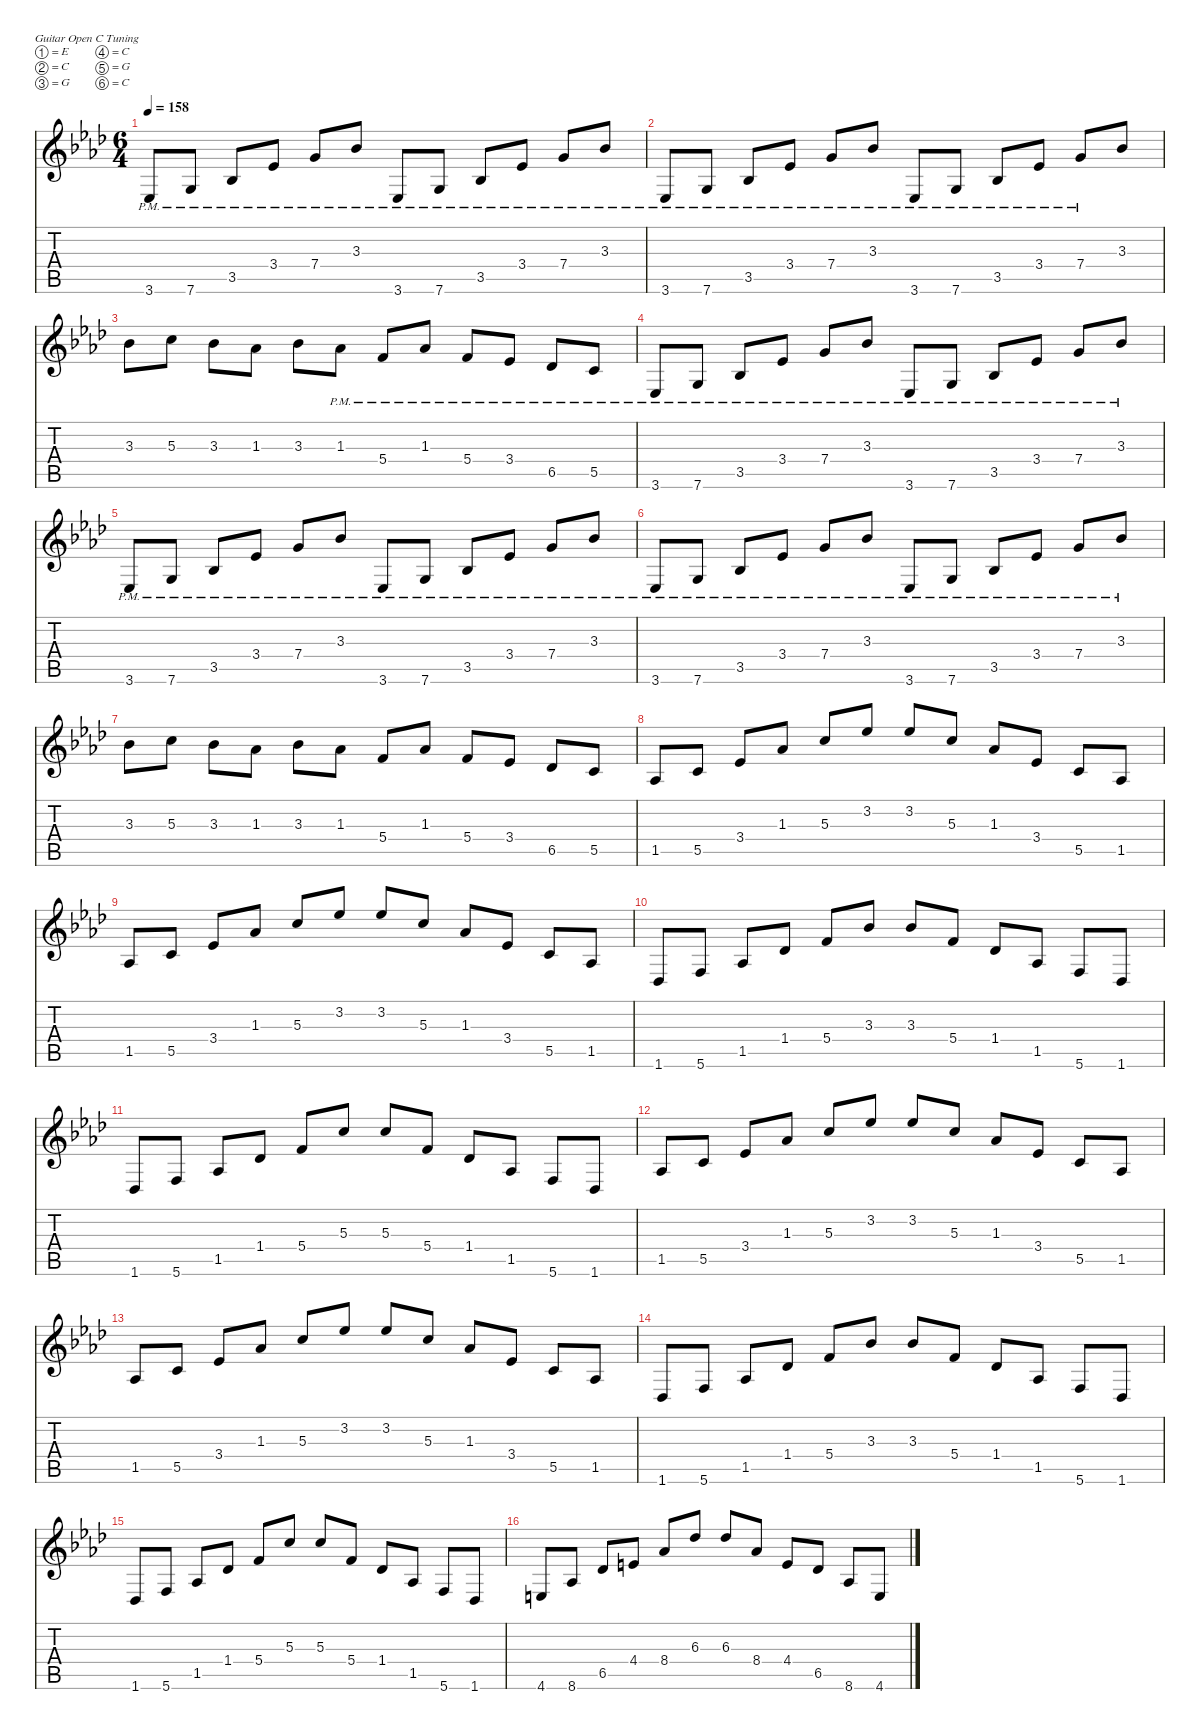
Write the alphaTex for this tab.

\defaultSystemsLayout 4
\hideDynamics
\bracketExtendMode nobrackets
\singleTrackTrackNamePolicy hidden
\multiTrackTrackNamePolicy hidden
\firstSystemTrackNameMode fullname
\firstSystemTrackNameOrientation horizontal
\otherSystemsTrackNameOrientation horizontal
\track ("Guitar 2" "dist.guit.") {instrument distortionguitar}
\staff {score tabs}
\tuning (E4 C4 G3 C3 G2 C2)
\ts (6 4)
\tempo 158
\clef g2
\ks ab
3.6{pm acc b}.8{dy f beam Up} 7.6{pm acc forcenatural}.8{beam Up} 3.5{pm acc b}.8{beam Up} 3.4{pm acc b}.8{beam Up} 7.4{pm acc forcenatural}.8{beam Up} 3.3{pm acc b}.8{beam Up} 3.6{pm acc b}.8{beam Up} 7.6{pm acc forcenatural}.8{beam Up} 3.5{pm acc b}.8{beam Up} 3.4{pm acc b}.8{beam Up} 7.4{pm acc forcenatural}.8{beam Up} 3.3{pm acc b}.8{beam Up} |
3.6{pm acc b}.8{beam Up} 7.6{pm acc forcenatural}.8{beam Up} 3.5{pm acc b}.8{beam Up} 3.4{pm acc b}.8{beam Up} 7.4{pm acc forcenatural}.8{beam Up} 3.3{pm acc b}.8{beam Up} 3.6{pm acc b}.8{beam Up} 7.6{pm acc forcenatural}.8{beam Up} 3.5{pm acc b}.8{beam Up} 3.4{pm acc b}.8{beam Up} 7.4{pm acc forcenatural}.8{beam Up} 3.3{acc b}.8{beam Up} |
3.3{acc b}.8{beam Down} 5.3{acc forcenatural}.8{beam Down} 3.3{acc b}.8{beam Down} 1.3{acc b}.8{beam Down} 3.3{acc b}.8{beam Down} 1.3{pm acc b}.8{beam Down} 5.4{pm acc forcenatural}.8{beam Up} 1.3{pm acc b}.8{beam Up} 5.4{pm acc forcenatural}.8{beam Up} 3.4{pm acc b}.8{beam Up} 6.5{pm acc b}.8{beam Up} 5.5{pm acc forcenatural}.8{beam Up} |
3.6{pm acc b}.8{beam Up} 7.6{pm acc forcenatural}.8{beam Up} 3.5{pm acc b}.8{beam Up} 3.4{pm acc b}.8{beam Up} 7.4{pm acc forcenatural}.8{beam Up} 3.3{pm acc b}.8{beam Up} 3.6{pm acc b}.8{beam Up} 7.6{pm acc forcenatural}.8{beam Up} 3.5{pm acc b}.8{beam Up} 3.4{pm acc b}.8{beam Up} 7.4{pm acc forcenatural}.8{beam Up} 3.3{pm acc b}.8{beam Up} |
3.6{pm acc b}.8{beam Up} 7.6{pm acc forcenatural}.8{beam Up} 3.5{pm acc b}.8{beam Up} 3.4{pm acc b}.8{beam Up} 7.4{pm acc forcenatural}.8{beam Up} 3.3{pm acc b}.8{beam Up} 3.6{pm acc b}.8{beam Up} 7.6{pm acc forcenatural}.8{beam Up} 3.5{pm acc b}.8{beam Up} 3.4{pm acc b}.8{beam Up} 7.4{pm acc forcenatural}.8{beam Up} 3.3{pm acc b}.8{beam Up} |
3.6{pm acc b}.8{beam Up} 7.6{pm acc forcenatural}.8{beam Up} 3.5{pm acc b}.8{beam Up} 3.4{pm acc b}.8{beam Up} 7.4{pm acc forcenatural}.8{beam Up} 3.3{pm acc b}.8{beam Up} 3.6{pm acc b}.8{beam Up} 7.6{pm acc forcenatural}.8{beam Up} 3.5{pm acc b}.8{beam Up} 3.4{pm acc b}.8{beam Up} 7.4{pm acc forcenatural}.8{beam Up} 3.3{pm acc b}.8{beam Up} |
3.3{acc b}.8{beam Down} 5.3{acc forcenatural}.8{beam Down} 3.3{acc b}.8{beam Down} 1.3{acc b}.8{beam Down} 3.3{acc b}.8{beam Down} 1.3{acc b}.8{beam Down} 5.4{acc forcenatural}.8{beam Up} 1.3{acc b}.8{beam Up} 5.4{acc forcenatural}.8{beam Up} 3.4{acc b}.8{beam Up} 6.5{acc b}.8{beam Up} 5.5{acc forcenatural}.8{beam Up} |
1.5{acc b}.8{beam Up} 5.5{acc forcenatural}.8{beam Up} 3.4{acc b}.8{beam Up} 1.3{acc b}.8{beam Up} 5.3{acc forcenatural}.8{beam Up} 3.2{acc b}.8{beam Up} 3.2{acc b}.8{beam Up} 5.3{acc forcenatural}.8{beam Up} 1.3{acc b}.8{beam Up} 3.4{acc b}.8{beam Up} 5.5{acc forcenatural}.8{beam Up} 1.5{acc b}.8{beam Up} |
1.5{acc b}.8{beam Up} 5.5{acc forcenatural}.8{beam Up} 3.4{acc b}.8{beam Up} 1.3{acc b}.8{beam Up} 5.3{acc forcenatural}.8{beam Up} 3.2{acc b}.8{beam Up} 3.2{acc b}.8{beam Up} 5.3{acc forcenatural}.8{beam Up} 1.3{acc b}.8{beam Up} 3.4{acc b}.8{beam Up} 5.5{acc forcenatural}.8{beam Up} 1.5{acc b}.8{beam Up} |
1.6{acc b}.8{beam Up} 5.6{acc forcenatural}.8{beam Up} 1.5{acc b}.8{beam Up} 1.4{acc b}.8{beam Up} 5.4{acc forcenatural}.8{beam Up} 3.3{acc b}.8{beam Up} 3.3{acc b}.8{beam Up} 5.4{acc forcenatural}.8{beam Up} 1.4{acc b}.8{beam Up} 1.5{acc b}.8{beam Up} 5.6{acc forcenatural}.8{beam Up} 1.6{acc b}.8{beam Up} |
1.6{acc b}.8{beam Up} 5.6{acc forcenatural}.8{beam Up} 1.5{acc b}.8{beam Up} 1.4{acc b}.8{beam Up} 5.4{acc forcenatural}.8{beam Up} 5.3{acc forcenatural}.8{beam Up} 5.3{acc forcenatural}.8{beam Up} 5.4{acc forcenatural}.8{beam Up} 1.4{acc b}.8{beam Up} 1.5{acc b}.8{beam Up} 5.6{acc forcenatural}.8{beam Up} 1.6{acc b}.8{beam Up} |
1.5{acc b}.8{beam Up} 5.5{acc forcenatural}.8{beam Up} 3.4{acc b}.8{beam Up} 1.3{acc b}.8{beam Up} 5.3{acc forcenatural}.8{beam Up} 3.2{acc b}.8{beam Up} 3.2{acc b}.8{beam Up} 5.3{acc forcenatural}.8{beam Up} 1.3{acc b}.8{beam Up} 3.4{acc b}.8{beam Up} 5.5{acc forcenatural}.8{beam Up} 1.5{acc b}.8{beam Up} |
1.5{acc b}.8{beam Up} 5.5{acc forcenatural}.8{beam Up} 3.4{acc b}.8{beam Up} 1.3{acc b}.8{beam Up} 5.3{acc forcenatural}.8{beam Up} 3.2{acc b}.8{beam Up} 3.2{acc b}.8{beam Up} 5.3{acc forcenatural}.8{beam Up} 1.3{acc b}.8{beam Up} 3.4{acc b}.8{beam Up} 5.5{acc forcenatural}.8{beam Up} 1.5{acc b}.8{beam Up} |
1.6{acc b}.8{beam Up} 5.6{acc forcenatural}.8{beam Up} 1.5{acc b}.8{beam Up} 1.4{acc b}.8{beam Up} 5.4{acc forcenatural}.8{beam Up} 3.3{acc b}.8{beam Up} 3.3{acc b}.8{beam Up} 5.4{acc forcenatural}.8{beam Up} 1.4{acc b}.8{beam Up} 1.5{acc b}.8{beam Up} 5.6{acc forcenatural}.8{beam Up} 1.6{acc b}.8{beam Up} |
1.6{acc b}.8{beam Up} 5.6{acc forcenatural}.8{beam Up} 1.5{acc b}.8{beam Up} 1.4{acc b}.8{beam Up} 5.4{acc forcenatural}.8{beam Up} 5.3{acc forcenatural}.8{beam Up} 5.3{acc forcenatural}.8{beam Up} 5.4{acc forcenatural}.8{beam Up} 1.4{acc b}.8{beam Up} 1.5{acc b}.8{beam Up} 5.6{acc forcenatural}.8{beam Up} 1.6{acc b}.8{beam Up} |
4.6{acc forcenatural}.8{beam Up} 8.6{acc b}.8{beam Up} 6.5{acc b}.8{beam Up} 4.4{acc forcenatural}.8{beam Up} 8.4{acc b}.8{beam Up} 6.3{acc b}.8{beam Up} 6.3{acc b}.8{beam Up} 8.4{acc b}.8{beam Up} 4.4{acc forcenatural}.8{beam Up} 6.5{acc b}.8{beam Up} 8.6{acc b}.8{beam Up} 4.6{acc forcenatural}.8{beam Up}
